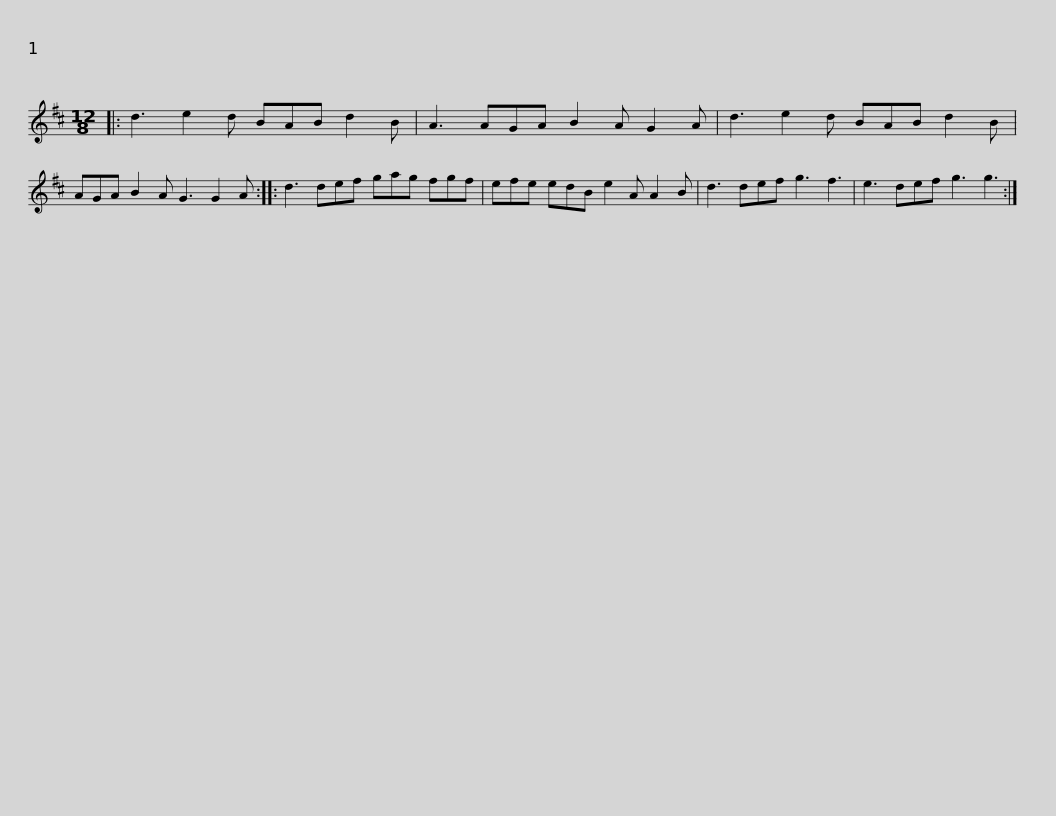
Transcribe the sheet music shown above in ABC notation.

X:1
L:1/8
M:12/8
I:linebreak $
K:D
V:1 treble
V:1
|: d3 e2 d BAB d2 B | A3 AGA B2 A G2 A | d3 e2 d BAB d2 B | AGA B2 A G3 G2 A ::$ d3 def gag fgf | %5
 efe edB e2 A A2 B | d3 def g3 f3 | e3 def g3 g3 :| %8
